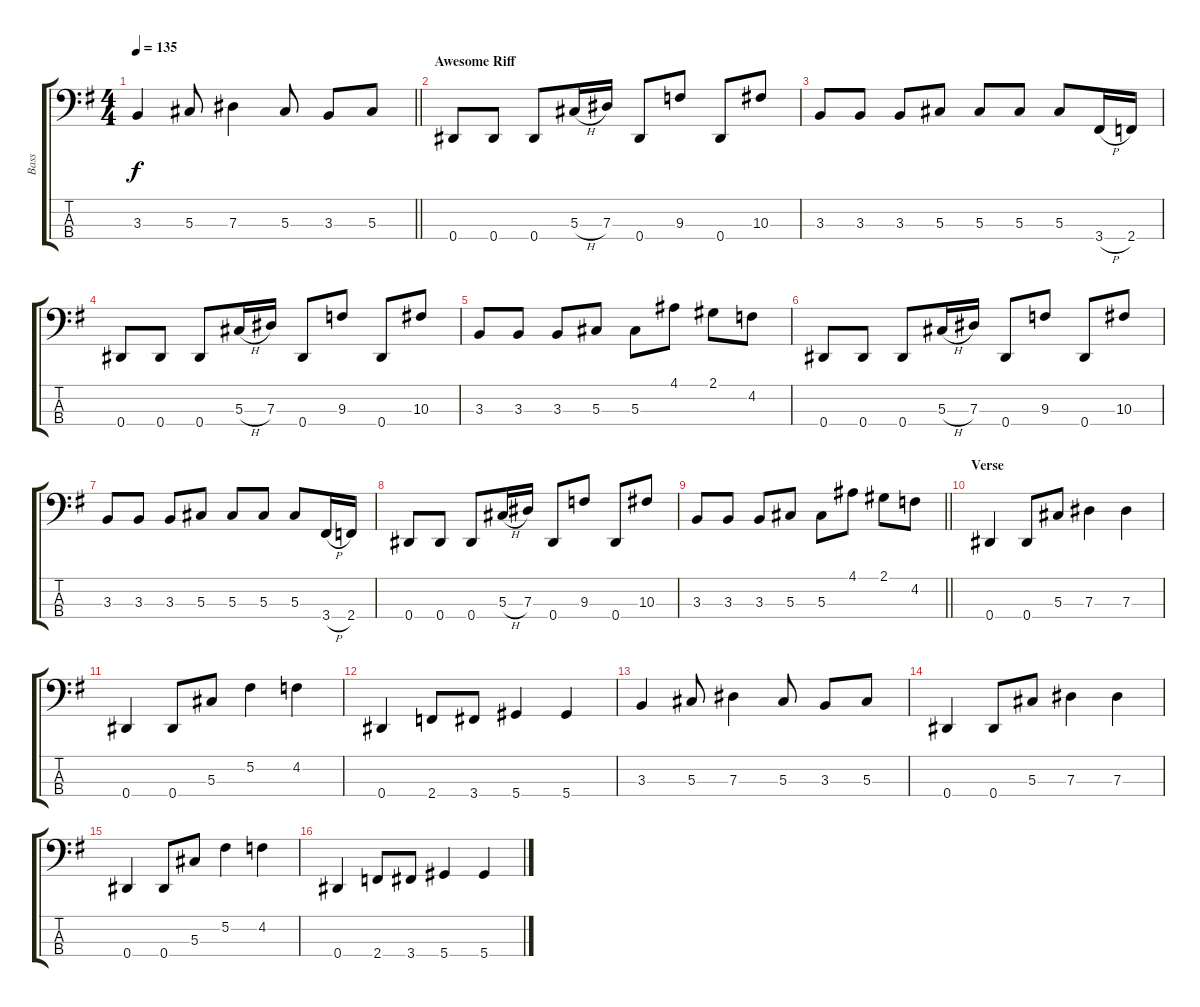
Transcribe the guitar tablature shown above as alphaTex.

\track ("Bass" "Bass") {instrument electricbassfinger}
\staff {score tabs}
\tuning (Gb2 Db2 Ab1 Eb1) {hide}
\ts (4 4)
\tempo 135
\clef f4
\barLineRight lightlight
\ks g
3.3.4{dy f} 5.3.8 7.3.4 5.3.8 3.3.8 5.3.8 |
\section ("" "Awesome Riff")
0.4.8 0.4.8 0.4.8 5.3{h}.16 7.3.16 0.4.8 9.3.8 0.4.8 10.3.8 |
3.3.8 3.3.8 3.3.8 5.3.8 5.3.8 5.3.8 5.3.8 3.4{h}.16 2.4.16 |
0.4.8 0.4.8 0.4.8 5.3{h}.16 7.3.16 0.4.8 9.3.8 0.4.8 10.3.8 |
3.3.8 3.3.8 3.3.8 5.3.8 5.3.8 4.1.8 2.1.8 4.2.8 |
0.4.8 0.4.8 0.4.8 5.3{h}.16 7.3.16 0.4.8 9.3.8 0.4.8 10.3.8 |
3.3.8 3.3.8 3.3.8 5.3.8 5.3.8 5.3.8 5.3.8 3.4{h}.16 2.4.16 |
0.4.8 0.4.8 0.4.8 5.3{h}.16 7.3.16 0.4.8 9.3.8 0.4.8 10.3.8 |
\barLineRight lightlight
3.3.8 3.3.8 3.3.8 5.3.8 5.3.8 4.1.8 2.1.8 4.2.8 |
\section ("" "Verse")
0.4.4 0.4.8 5.3.8 7.3.4 7.3.4 |
0.4.4 0.4.8 5.3.8 5.2.4 4.2.4 |
0.4.4 2.4.8 3.4.8 5.4.4 5.4.4 |
3.3.4 5.3.8 7.3.4 5.3.8 3.3.8 5.3.8 |
0.4.4 0.4.8 5.3.8 7.3.4 7.3.4 |
0.4.4 0.4.8 5.3.8 5.2.4 4.2.4 |
0.4.4 2.4.8 3.4.8 5.4.4 5.4.4
